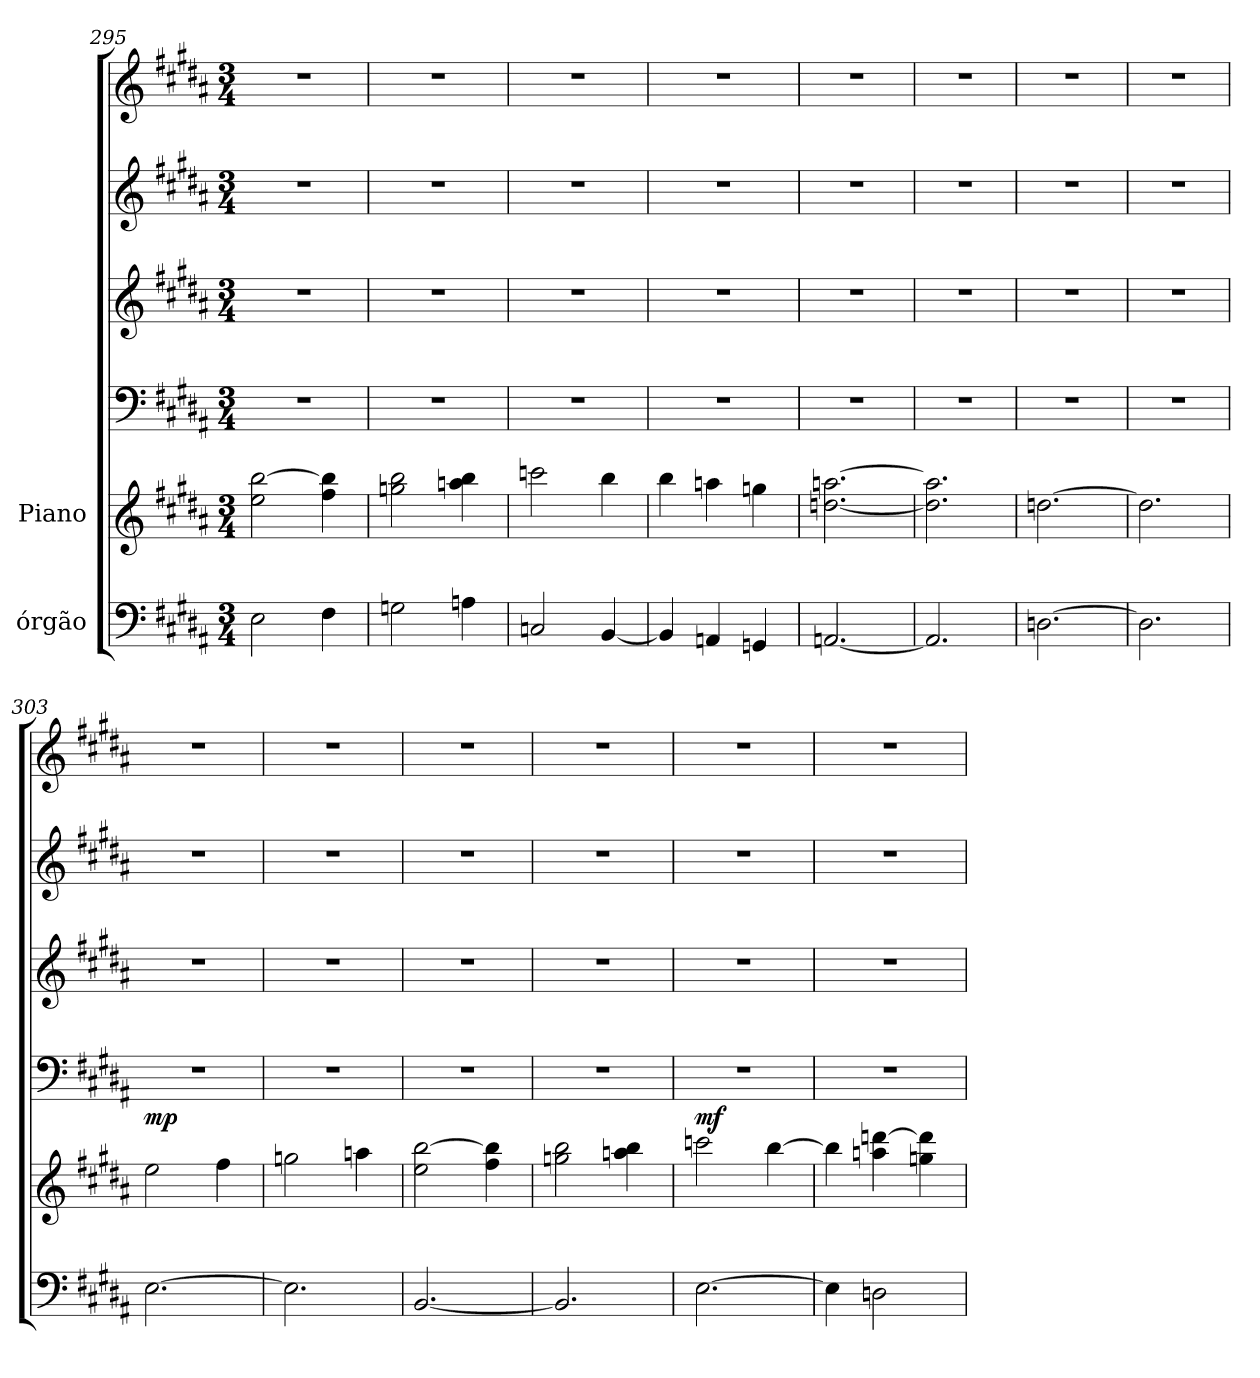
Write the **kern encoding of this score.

**kern	**kern	**dynam	**kern	**kern	**kern	**kern
*part6	*part5	*part5	*part4	*part3	*part2	*part1
*staff6	*staff5	*staff5	*staff4	*staff3	*staff2	*staff1
*I"órgão	*I"Piano	*	*	*	*	*
*clefF4	*clefG2	*	*clefF4	*clefG2	*clefG2	*clefG2
*k[f#c#g#d#a#]	*k[f#c#g#d#a#]	*	*k[f#c#g#d#a#]	*k[f#c#g#d#a#]	*k[f#c#g#d#a#]	*k[f#c#g#d#a#]
*B:	*B:	*	*B:	*B:	*B:	*B:
*M3/4	*M3/4	*	*M3/4	*M3/4	*M3/4	*M3/4
=295	=295	=295	=295	=295	=295	=295
2E\	2ee\ [>2bb\	.	2.r	2.r	2.r	2.r
4F#\	4ff#\ 4bb\]	.	.	.	.	.
=296	=296	=296	=296	=296	=296	=296
2Gn\	2ggn\ 2bb\	.	2.r	2.r	2.r	2.r
4An\	4aan\ 4bb\	.	.	.	.	.
!!LO:PB:g=z
=297	=297	=297	=297	=297	=297	=297
2Cn/	2cccn\	.	2.r	2.r	2.r	2.r
[<4BB/	4bb\	.	.	.	.	.
=298	=298	=298	=298	=298	=298	=298
4BB/]	4bb\	.	2.r	2.r	2.r	2.r
4AAn/	4aan\	.	.	.	.	.
4GGn/	4ggn\	.	.	.	.	.
=299	=299	=299	=299	=299	=299	=299
[<2.AAn/	[>2.ddn\ [>2.aan\	.	2.r	2.r	2.r	2.r
=300	=300	=300	=300	=300	=300	=300
2.AAn/]	2.ddn\] 2.aan\]	.	2.r	2.r	2.r	2.r
=301	=301	=301	=301	=301	=301	=301
[>2.Dn\	[>2.ddn\	.	2.r	2.r	2.r	2.r
=302	=302	=302	=302	=302	=302	=302
2.Dn\]	2.ddn\]	.	2.r	2.r	2.r	2.r
=303	=303	=303	=303	=303	=303	=303
!	!	!LO:DY:a	!	!	!	!
[>2.E\	2ee\	mp	2.r	2.r	2.r	2.r
.	4ff#\	.	.	.	.	.
=304	=304	=304	=304	=304	=304	=304
2.E\]	2ggn\	.	2.r	2.r	2.r	2.r
.	4aan\	.	.	.	.	.
!!LO:LB:g=z
=305	=305	=305	=305	=305	=305	=305
[<2.BB/	2ee\ [>2bb\	.	2.r	2.r	2.r	2.r
.	4ff#\ 4bb\]	.	.	.	.	.
=306	=306	=306	=306	=306	=306	=306
2.BB/]	2ggn\ 2bb\	.	2.r	2.r	2.r	2.r
.	4aan\ 4bb\	.	.	.	.	.
=307	=307	=307	=307	=307	=307	=307
!	!	!LO:DY:a	!	!	!	!
[>2.E\	2cccn\	mf	2.r	2.r	2.r	2.r
.	[>4bb\	.	.	.	.	.
=308	=308	=308	=308	=308	=308	=308
4E\]	4bb\]	.	2.r	2.r	2.r	2.r
2Dn\	4aan\ [>4dddn\	.	.	.	.	.
.	4ggn\ 4ddd\]	.	.	.	.	.
=	=	=	=	=	=	=
*-	*-	*-	*-	*-	*-	*-
